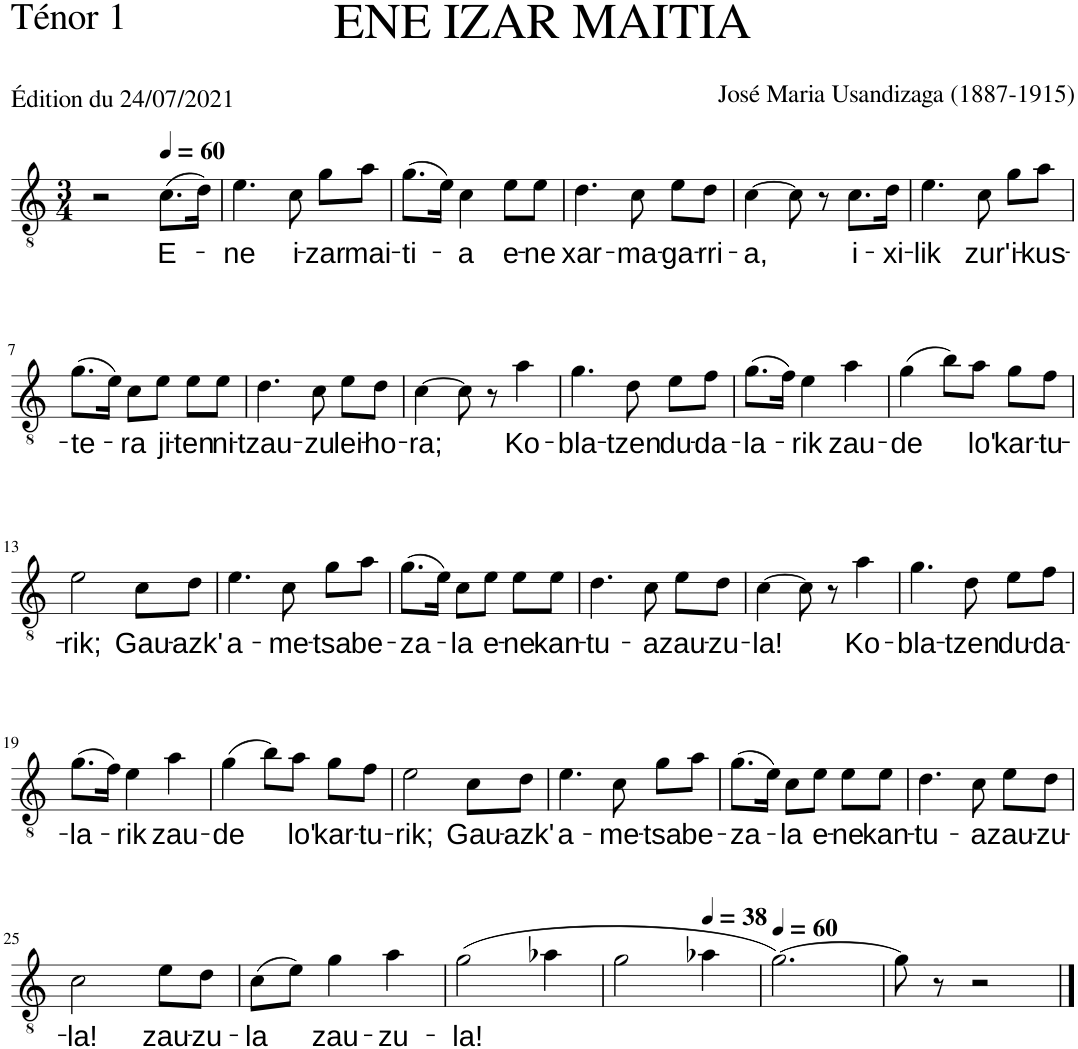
**kern	**text
*part1	*part1
*staff1	*staff1
*I"Ténor 1	*
*I'T.1	*
*clefGv2	*
*k[]	*
*M3/4	*
=1	=1
2r	.
*MM60	*
!	!LO:LY:b
(8.c\L	E-
16d\Jk)	.
=2	=2
!	!LO:LY:b
4.e\	-ne
!	!LO:LY:b
8c\	i-
!	!LO:LY:b
8g\L	-zar
!	!LO:LY:b
8a\J	mai-
=3	=3
!	!LO:LY:b
(8.g\L	-ti-
16e\Jk)	.
!	!LO:LY:b
4c\	-a
!	!LO:LY:b
8e\L	e-
!	!LO:LY:b
8e\J	-ne
=4	=4
!	!LO:LY:b
4.d\	xar-
!	!LO:LY:b
8c\	-ma-
!	!LO:LY:b
8e\L	-ga-
!	!LO:LY:b
8d\J	-rri-
=5	=5
!	!LO:LY:b
[4c\	-a,
8c\]	.
8r	.
!	!LO:LY:b
8.c\L	i-
!	!LO:LY:b
16d\Jk	-xi-
=6	=6
!	!LO:LY:b
4.e\	-lik
!	!LO:LY:b
8c\	zur'
!	!LO:LY:b
8g\L	i-
!	!LO:LY:b
8a\J	-kus-
!!LO:LB:g=z
=7	=7
!	!LO:LY:b
(8.g\L	-te-
16e\Jk)	.
!	!LO:LY:b
8c\L	-ra
!	!LO:LY:b
8e\J	ji-
!	!LO:LY:b
8e\L	-ten
!	!LO:LY:b
8e\J	ni-
=8	=8
!	!LO:LY:b
4.d\	-tzau-
!	!LO:LY:b
8c\	-zu
!	!LO:LY:b
8e\L	lei-
!	!LO:LY:b
8d\J	-ho-
=9	=9
!	!LO:LY:b
[4c\	-ra;
8c\]	.
8r	.
!	!LO:LY:b
4a\	Ko-
=10	=10
!	!LO:LY:b
4.g\	-bla-
!	!LO:LY:b
8d\	-tzen
!	!LO:LY:b
8e\L	du-
!	!LO:LY:b
8f\J	-da-
=11	=11
!	!LO:LY:b
(8.g\L	-la-
16f\Jk)	.
!	!LO:LY:b
4e\	-rik
!	!LO:LY:b
4a\	zau-
=12	=12
!	!LO:LY:b
(4g\	-de
8b\L)	.
!	!LO:LY:b
8a\J	lo'
!	!LO:LY:b
8g\L	kar-
!	!LO:LY:b
8f\J	-tu-
!!LO:LB:g=z
=13	=13
!	!LO:LY:b
2e\	-rik;
!	!LO:LY:b
8c\L	Gau-
!	!LO:LY:b
8d\J	-azk'
=14	=14
!	!LO:LY:b
4.e\	a-
!	!LO:LY:b
8c\	-me-
!	!LO:LY:b
8g\L	-tsa
!	!LO:LY:b
8a\J	be-
=15	=15
!	!LO:LY:b
(8.g\L	-za-
16e\Jk)	.
!	!LO:LY:b
8c\L	-la
!	!LO:LY:b
8e\J	e-
!	!LO:LY:b
8e\L	-ne
!	!LO:LY:b
8e\J	kan-
=16	=16
!	!LO:LY:b
4.d\	-tu-
!	!LO:LY:b
8c\	-a
!	!LO:LY:b
8e\L	zau-
!	!LO:LY:b
8d\J	-zu-
=17	=17
!	!LO:LY:b
[4c\	-la!
8c\]	.
8r	.
!	!LO:LY:b
4a\	Ko-
=18	=18
!	!LO:LY:b
4.g\	-bla-
!	!LO:LY:b
8d\	-tzen
!	!LO:LY:b
8e\L	du-
!	!LO:LY:b
8f\J	-da-
!!LO:LB:g=z
=19	=19
!	!LO:LY:b
(8.g\L	-la-
16f\Jk)	.
!	!LO:LY:b
4e\	-rik
!	!LO:LY:b
4a\	zau-
=20	=20
!	!LO:LY:b
(4g\	-de
8b\L)	.
!	!LO:LY:b
8a\J	lo'
!	!LO:LY:b
8g\L	kar-
!	!LO:LY:b
8f\J	-tu-
=21	=21
!	!LO:LY:b
2e\	-rik;
!	!LO:LY:b
8c\L	Gau-
!	!LO:LY:b
8d\J	-azk'
=22	=22
!	!LO:LY:b
4.e\	a-
!	!LO:LY:b
8c\	-me-
!	!LO:LY:b
8g\L	-tsa
!	!LO:LY:b
8a\J	be-
=23	=23
!	!LO:LY:b
(8.g\L	-za-
16e\Jk)	.
!	!LO:LY:b
8c\L	-la
!	!LO:LY:b
8e\J	e-
!	!LO:LY:b
8e\L	-ne
!	!LO:LY:b
8e\J	kan-
=24	=24
!	!LO:LY:b
4.d\	-tu-
!	!LO:LY:b
8c\	-a
!	!LO:LY:b
8e\L	zau-
!	!LO:LY:b
8d\J	-zu-
!!LO:LB:g=z
=25	=25
!	!LO:LY:b
2c\	-la!
!	!LO:LY:b
8e\L	zau-
!	!LO:LY:b
8d\J	-zu-
=26	=26
!	!LO:LY:b
(8c\L	-la
8e\J)	.
!	!LO:LY:b
4g\	zau-
!	!LO:LY:b
4a\	-zu-
=27	=27
!	!LO:LY:b
(2g\	-la!
4a-X\	.
=28	=28
2g\	.
*MM38	*
4a-X\	.
=29	=29
*MM60	*
[2.g\)	.
=30	=30
8g\]	.
8r	.
2r	.
==	==
*-	*-
